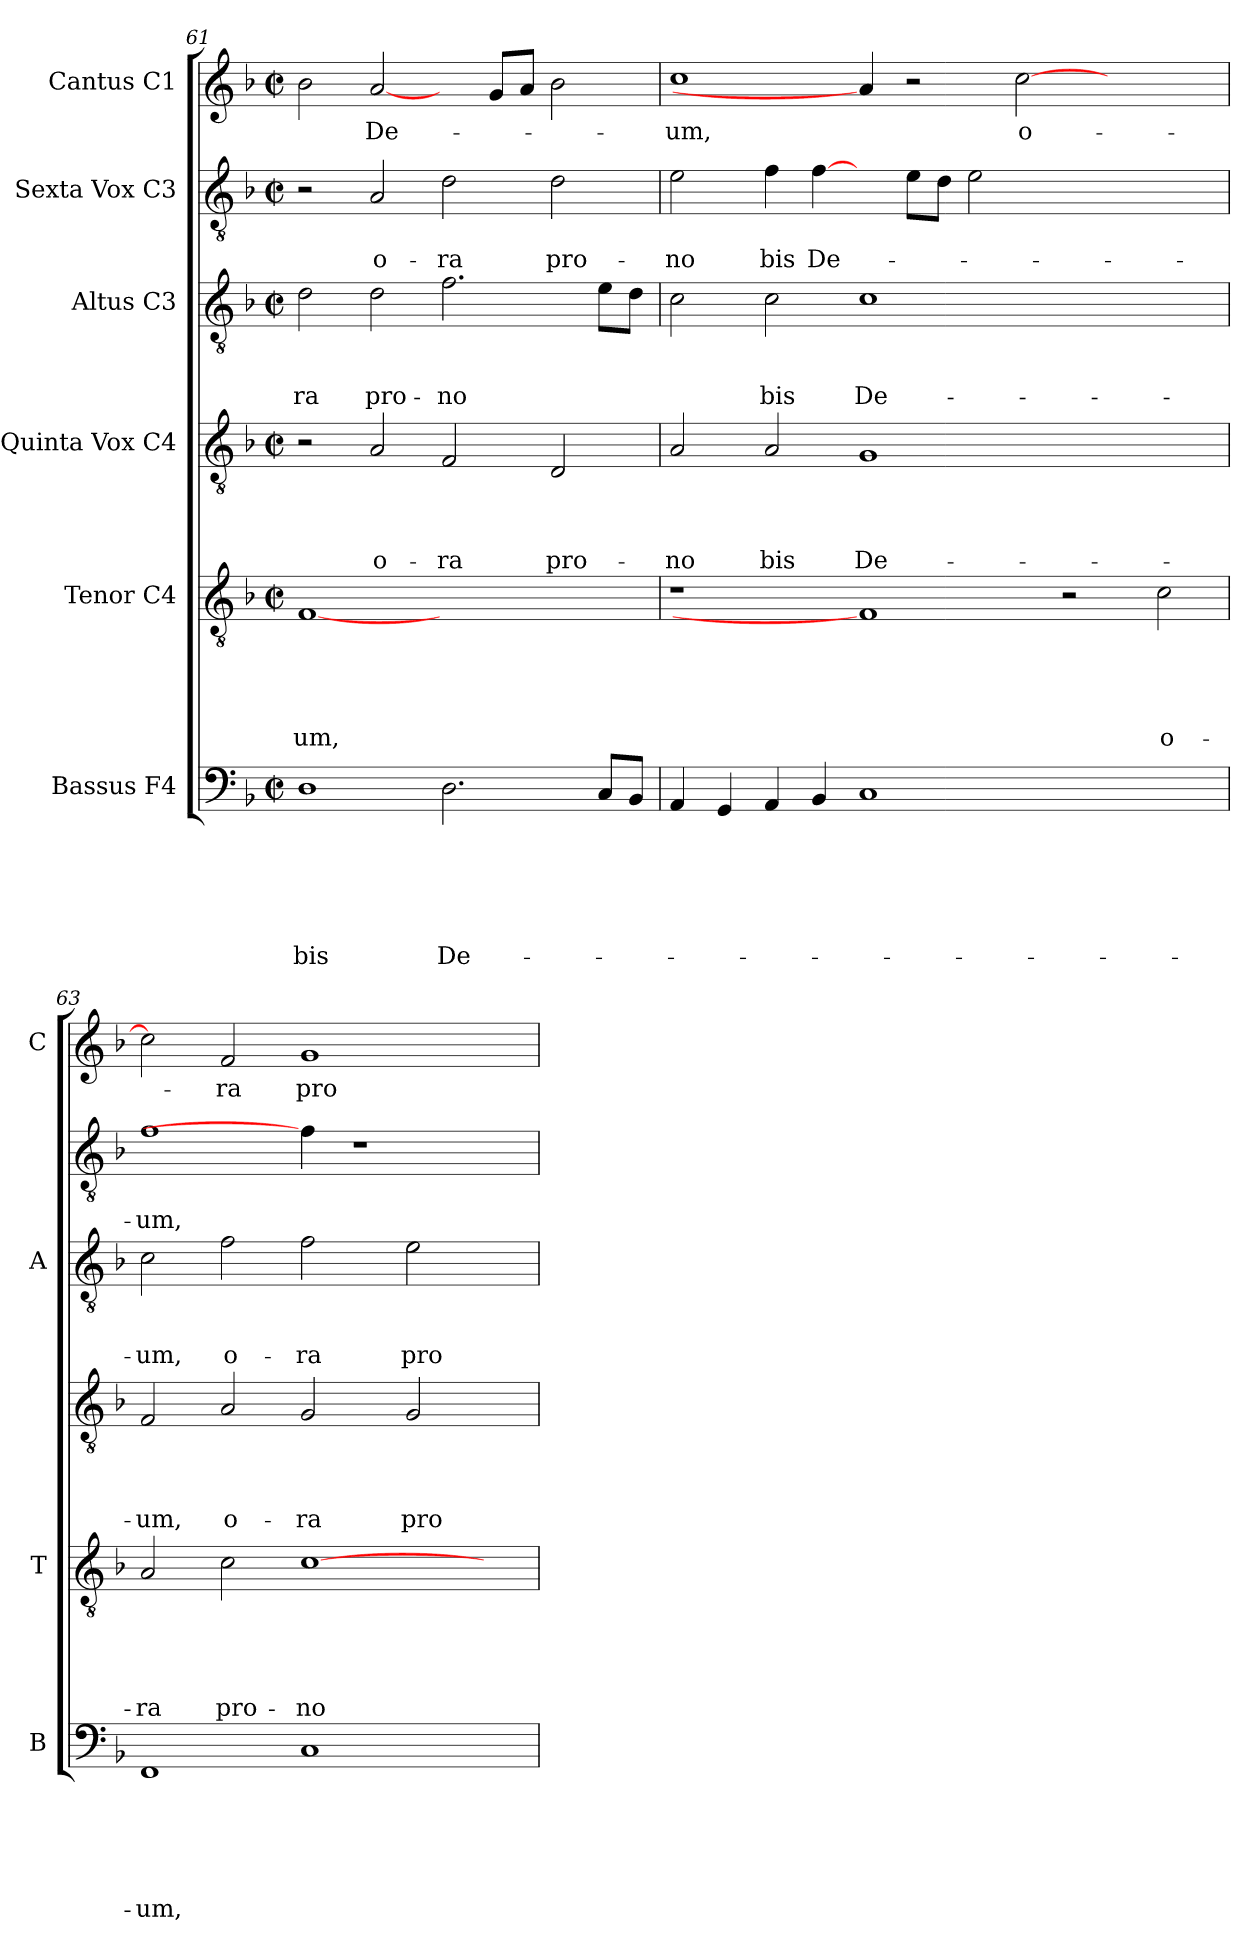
**kern	**text	**text	**text	**text	**text	**text	**kern	**text	**text	**text	**text	**text	**kern	**text	**text	**text	**text	**kern	**text	**text	**text	**kern	**text	**text	**kern	**text
*part6	*part6	*part6	*part6	*part6	*part6	*part6	*part5	*part5	*part5	*part5	*part5	*part5	*part4	*part4	*part4	*part4	*part4	*part3	*part3	*part3	*part3	*part2	*part2	*part2	*part1	*part1
*staff6	*staff6	*staff6	*staff6	*staff6	*staff6	*staff6	*staff5	*staff5	*staff5	*staff5	*staff5	*staff5	*staff4	*staff4	*staff4	*staff4	*staff4	*staff3	*staff3	*staff3	*staff3	*staff2	*staff2	*staff2	*staff1	*staff1
*I"Bassus F4	*	*	*	*	*	*	*I"Tenor C4	*	*	*	*	*	*I"Quinta Vox C4	*	*	*	*	*I"Altus C3	*	*	*	*I"Sexta Vox C3	*	*	*I"Cantus C1	*
*I'B	*	*	*	*	*	*	*I'T	*	*	*	*	*	*	*	*	*	*	*I'A	*	*	*	*	*	*	*I'C	*
*clefF4	*	*	*	*	*	*	*clefGv2	*	*	*	*	*	*clefGv2	*	*	*	*	*clefGv2	*	*	*	*clefGv2	*	*	*clefG2	*
*k[b-]	*	*	*	*	*	*	*k[b-]	*	*	*	*	*	*k[b-]	*	*	*	*	*k[b-]	*	*	*	*k[b-]	*	*	*k[b-]	*
*F:	*	*	*	*	*	*	*F:	*	*	*	*	*	*F:	*	*	*	*	*F:	*	*	*	*F:	*	*	*F:	*
*M2/2	*	*	*	*	*	*	*M2/2	*	*	*	*	*	*M2/2	*	*	*	*	*M2/2	*	*	*	*M2/2	*	*	*M2/2	*
*met(c|)	*	*	*	*	*	*	*met(c|)	*	*	*	*	*	*met(c|)	*	*	*	*	*met(c|)	*	*	*	*met(c|)	*	*	*met(c|)	*
=61	=61	=61	=61	=61	=61	=61	=61	=61	=61	=61	=61	=61	=61	=61	=61	=61	=61	=61	=61	=61	=61	=61	=61	=61	=61	=61
!	!	!	!	!	!	!LO:LY:b	!	!	!	!	!	!LO:LY:b	!	!	!	!	!	!	!	!	!LO:LY:b	!	!	!	!	!
1D	.	.	.	.	.	-bis	[1F	.	.	.	.	-um,	2r	.	.	.	.	2d\	.	.	-ra	2r	.	.	2b-\	.
!	!	!	!	!	!	!	!	!	!	!	!	!	!	!	!	!	!LO:LY:b	!	!	!	!LO:LY:b	!	!	!LO:LY:b	!	!LO:LY:b
.	.	.	.	.	.	.	.	.	.	.	.	.	2A/	.	.	.	o-	2d\	.	.	pro-	2A/	.	o-	[2a/	De-
!	!	!	!	!	!	!LO:LY:b	!	!	!	!	!	!	!	!	!	!	!LO:LY:b	!	!	!	!LO:LY:b	!	!	!LO:LY:b	!	!
2.D\	.	.	.	.	.	De-	1ryy	.	.	.	.	.	2F/	.	.	.	-ra	2.f\	.	.	-no	2d\	.	-ra	4ryy	.
.	.	.	.	.	.	.	.	.	.	.	.	.	.	.	.	.	.	.	.	.	.	.	.	.	8g/L	.
.	.	.	.	.	.	.	.	.	.	.	.	.	.	.	.	.	.	.	.	.	.	.	.	.	8a/J	.
!	!	!	!	!	!	!	!	!	!	!	!	!	!	!	!	!	!LO:LY:b	!	!	!	!	!	!	!LO:LY:b	!	!
.	.	.	.	.	.	.	.	.	.	.	.	.	2D/	.	.	.	pro-	.	.	.	.	2d\	.	pro-	2b-\	.
8C/L	.	.	.	.	.	.	.	.	.	.	.	.	.	.	.	.	.	8e\L	.	.	.	.	.	.	.	.
8BB-/J	.	.	.	.	.	.	.	.	.	.	.	.	.	.	.	.	.	8d\J	.	.	.	.	.	.	.	.
=62	=62	=62	=62	=62	=62	=62	=62	=62	=62	=62	=62	=62	=62	=62	=62	=62	=62	=62	=62	=62	=62	=62	=62	=62	=62	=62
!	!	!	!	!	!	!	!	!	!	!	!	!	!	!	!	!	!LO:LY:b	!	!	!	!	!	!	!LO:LY:b	!	!LO:LY:b
4AA/	.	.	.	.	.	.	1r	.	.	.	.	.	2A/	.	.	.	-no	2c\	.	.	.	2e\	.	-no	1cc	-um,
4GG/	.	.	.	.	.	.	.	.	.	.	.	.	.	.	.	.	.	.	.	.	.	.	.	.	.	.
!	!	!	!	!	!	!	!	!	!	!	!	!	!	!	!	!	!LO:LY:b	!	!	!	!LO:LY:b	!	!	!LO:LY:b	!	!
4AA/	.	.	.	.	.	.	.	.	.	.	.	.	2A/	.	.	.	bis	2c\	.	.	bis	4f\	.	bis	.	.
!	!	!	!	!	!	!	!	!	!	!	!	!	!	!	!	!	!	!	!	!	!	!	!	!LO:LY:b	!	!
4BB-/	.	.	.	.	.	.	.	.	.	.	.	.	.	.	.	.	.	.	.	.	.	[4f\	.	De-	.	.
!	!	!	!	!	!	!	!	!	!	!	!	!	!	!	!	!	!LO:LY:b	!	!	!	!LO:LY:b	!	!	!	!	!
1C	.	.	.	.	.	.	1F]	.	.	.	.	.	1G	.	.	.	De-	1c	.	.	De-	4ryy	.	.	4a/]	.
.	.	.	.	.	.	.	.	.	.	.	.	.	.	.	.	.	.	.	.	.	.	8e\L	.	.	2r	.
.	.	.	.	.	.	.	.	.	.	.	.	.	.	.	.	.	.	.	.	.	.	8d\J	.	.	.	.
.	.	.	.	.	.	.	.	.	.	.	.	.	.	.	.	.	.	.	.	.	.	2e\	.	.	.	.
!	!	!	!	!	!	!	!	!	!	!	!	!	!	!	!	!	!	!	!	!	!	!	!	!	!	!LO:LY:b
.	.	.	.	.	.	.	.	.	.	.	.	.	.	.	.	.	.	.	.	.	.	.	.	.	[2cc\	o-
1ryy	.	.	.	.	.	.	2r	.	.	.	.	.	1ryy	.	.	.	.	1ryy	.	.	.	1ryy	.	.	.	.
.	.	.	.	.	.	.	.	.	.	.	.	.	.	.	.	.	.	.	.	.	.	.	.	.	2.ryy	.
!	!	!	!	!	!	!	!	!	!	!	!	!LO:LY:b	!	!	!	!	!	!	!	!	!	!	!	!	!	!
.	.	.	.	.	.	.	2c\	.	.	.	.	o-	.	.	.	.	.	.	.	.	.	.	.	.	.	.
!!LO:PB:g=z
=63	=63	=63	=63	=63	=63	=63	=63	=63	=63	=63	=63	=63	=63	=63	=63	=63	=63	=63	=63	=63	=63	=63	=63	=63	=63	=63
!	!	!	!	!	!	!LO:LY:b	!	!	!	!	!	!LO:LY:b	!	!	!	!	!LO:LY:b	!	!	!	!LO:LY:b	!	!	!LO:LY:b	!	!
1FF	.	.	.	.	.	-um,	2A/	.	.	.	.	-ra	2F/	.	.	.	-um,	2c\	.	.	-um,	1f	.	-um,	2cc\]	.
!	!	!	!	!	!	!	!	!	!	!	!	!LO:LY:b	!	!	!	!	!LO:LY:b	!	!	!	!LO:LY:b	!	!	!	!	!LO:LY:b
.	.	.	.	.	.	.	2c\	.	.	.	.	pro-	2A/	.	.	.	o-	2f\	.	.	o-	.	.	.	2f/	-ra
!	!	!	!	!	!	!	!	!	!	!	!	!LO:LY:b	!	!	!	!	!LO:LY:b	!	!	!	!LO:LY:b	!	!	!	!	!LO:LY:b
1C	.	.	.	.	.	.	[1c	.	.	.	.	-no	2G/	.	.	.	-ra	2f\	.	.	-ra	4f\]	.	.	1g	pro
.	.	.	.	.	.	.	.	.	.	.	.	.	.	.	.	.	.	.	.	.	.	1r	.	.	.	.
!	!	!	!	!	!	!	!	!	!	!	!	!	!	!	!	!	!LO:LY:b	!	!	!	!LO:LY:b	!	!	!	!	!
.	.	.	.	.	.	.	.	.	.	.	.	.	2G/	.	.	.	pro	2e\	.	.	pro-	.	.	.	.	.
4ryy	.	.	.	.	.	.	4ryy	.	.	.	.	.	4ryy	.	.	.	.	4ryy	.	.	.	.	.	.	4ryy	.
=	=	=	=	=	=	=	=	=	=	=	=	=	=	=	=	=	=	=	=	=	=	=	=	=	=	=
*-	*-	*-	*-	*-	*-	*-	*-	*-	*-	*-	*-	*-	*-	*-	*-	*-	*-	*-	*-	*-	*-	*-	*-	*-	*-	*-
